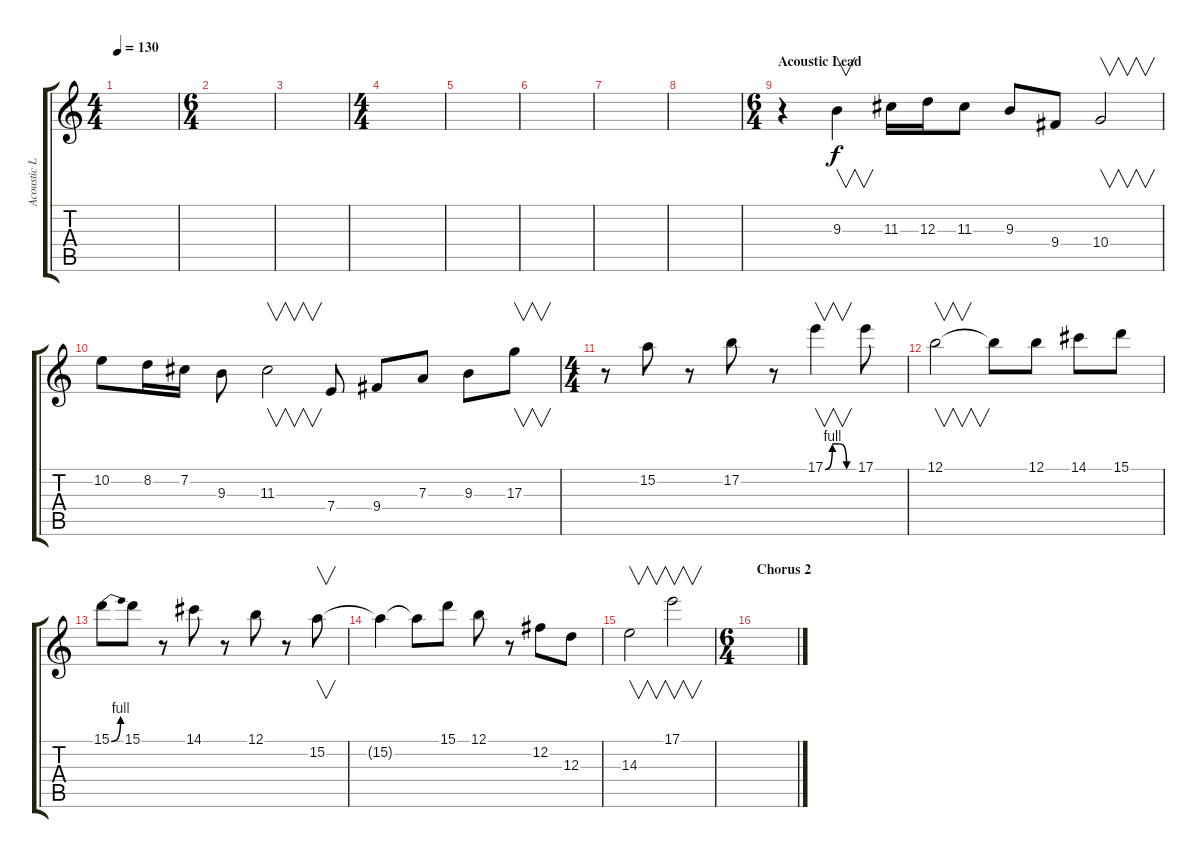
\track ("Acoustic Lead" "Acoustic L") {instrument acousticguitarsteel}
\staff {score tabs}
\tuning (B3 Gb3 D3 A2 E2 B1) {hide}
\ts (4 4)
\tempo 130
\clef g2
\ks c
|
\ts (6 4)
|
|
\ts (4 4)
|
|
|
|
|
\ts (6 4)
\section ("" "Acoustic Lead")
r.4 9.3.4{v} 11.3.16 12.3.16 11.3.8 9.3.8 9.4.8 10.4.2{v} |
10.2.8 8.2.16 7.2.16 9.3.8 11.3.2{v} 7.4.8 9.4.8 7.3.8 9.3.8 17.3.8{v} |
\ts (4 4)
r.8 15.2.8 r.8 17.2.8 r.8 17.1{be (custom 0 0 15 4 30 4 45 0 60 0)}.4{v} 17.1.8 |
12.1.2{v} 12.1{t}.8 12.1.8 14.1.8 15.1.8 |
15.1{be (bend 0 0 60 4)}.8 15.1.8 r.8 14.1.8 r.8 12.1.8 r.8 15.2.8{v} |
15.2{t}.4 15.2{t}.8 15.1.8 12.1.8 r.8 12.2.8 12.3.8 |
14.3.2{v} 17.1.2{v} |
\ts (6 4)
\section ("" "Chorus 2")
